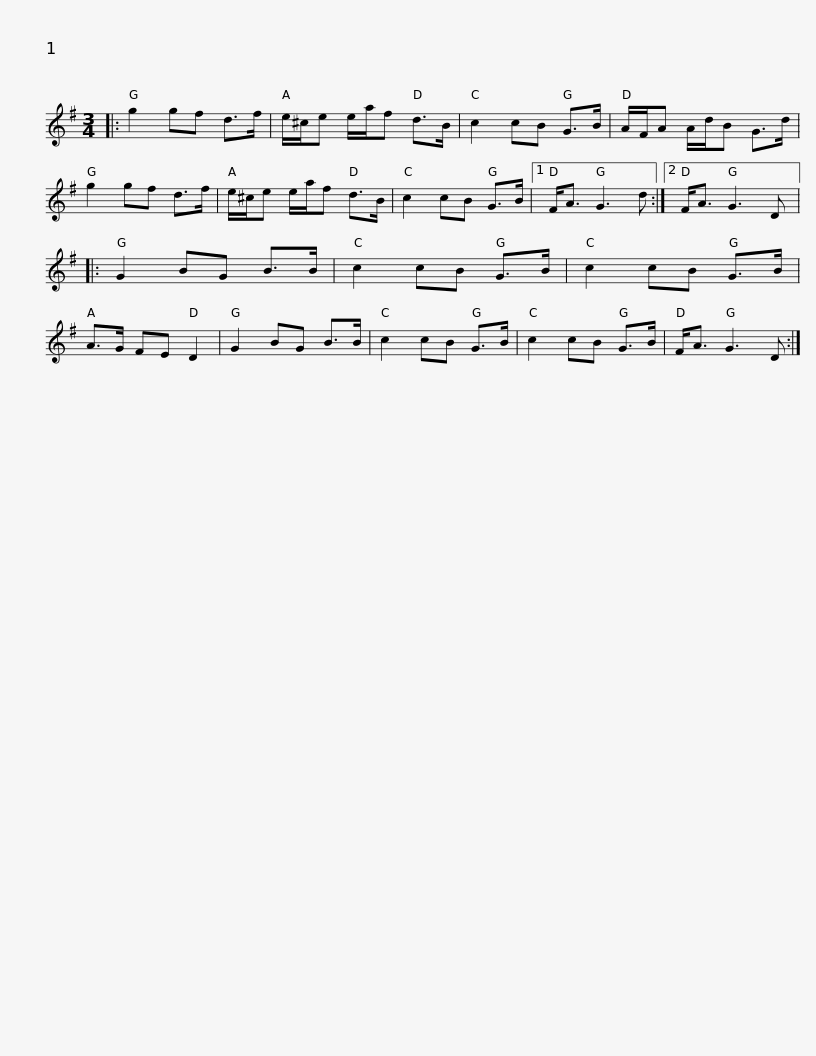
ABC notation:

X:1
L:1/8
M:3/4
I:linebreak $
K:G
V:1 treble
V:1
|: g2 gf d>f | e/^c/e e/a/f d>B | c2 cB G>B | A/F/A A/d/B G>d | g2 gf d>f | %5
 e/^c/e e/a/f d>B |$ c2 cB G>B |1 F<A G3 d :|2 F<A G3 D |: G2 BG B>B | %10
 c2 cB G>B | c2 cB G>B | A>G FE D2 | G2 BG B>B |$ c2 cB G>B | %15
 c2 cB G>B | F<A G3 D :| %17
